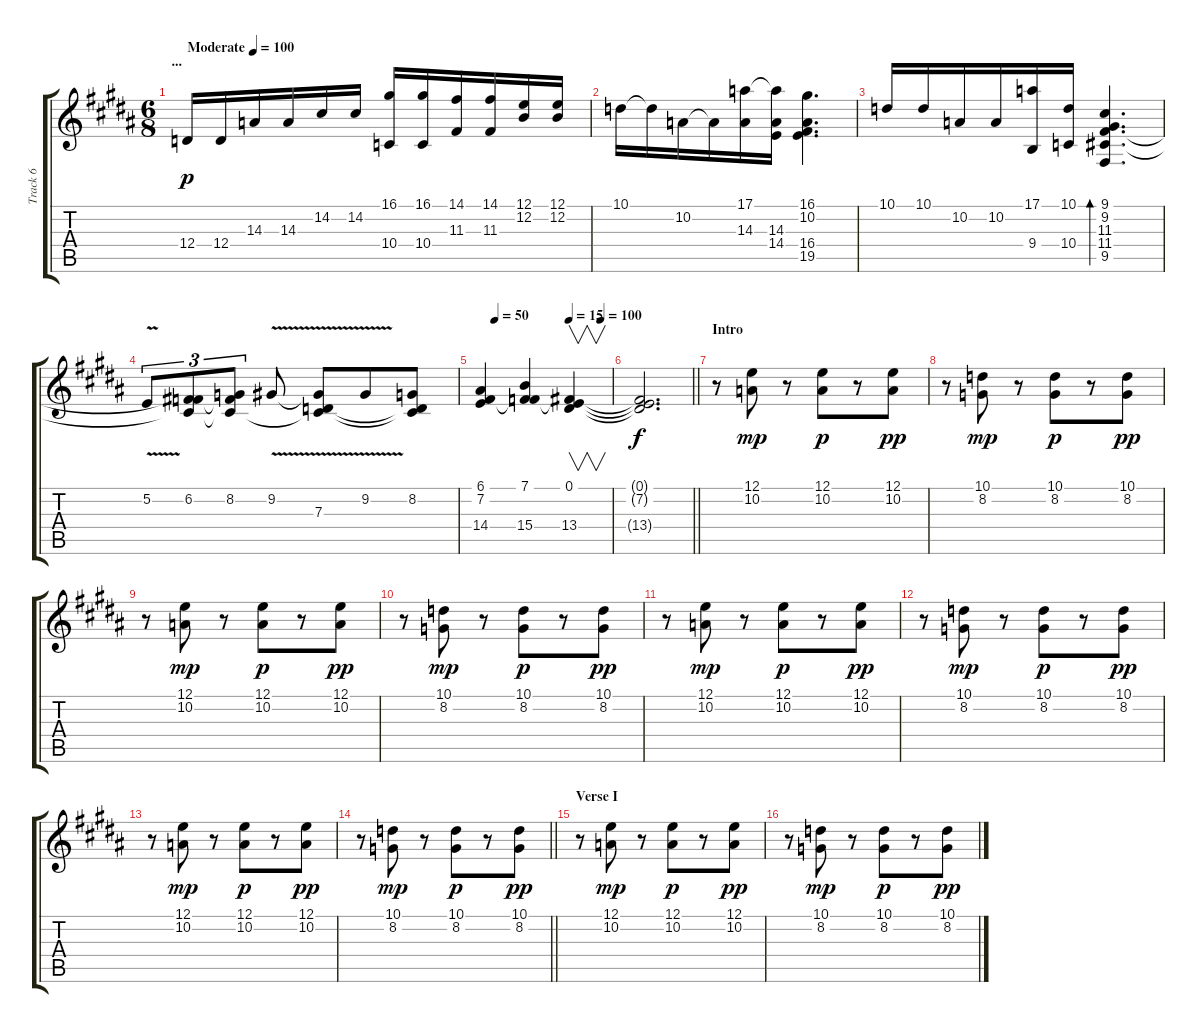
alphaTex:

\track ("Track 6" "Track 6") {instrument stringensemble1}
\staff {score tabs}
\tuning (E4 B3 G3 D3 A2 E2) {hide}
\ts (6 8)
\section ("" "...")
\tempo (100 "Moderate")
\clef g2
\ks b
12.4.16{dy p instrument stringensemble1} 12.4.16 14.3.16 14.3.16 14.2.16 14.2.16 (16.1 10.4).16 (16.1 10.4).16 (14.1 11.3).16 (14.1 11.3).16 (12.1 12.2).16 (12.1 12.2).16 |
10.1.16 10.1{t}.16 10.2.16 10.2{t}.16 (17.1 14.3).16 (17.1{t} 14.3 14.4).16 (16.1 10.2 16.4 19.5).4{d} |
10.1.16 10.1.16 10.2.16 10.2.16 (17.1 9.4).16 (10.1 10.4).16 (9.1 9.2 11.3 11.4 9.5).4{d bd 60} |
5.2{v}.8{tu (3 2)} (6.2 11.3{t} 11.4{t}).8{tu (3 2)} (8.2 11.3{t} 11.4{t}).8{tu (3 2)} 9.2{v}.8 (9.2{t} 7.3 11.4{t}).8 9.2{v}.8 (8.2 7.3{t} 11.4{t}).8 |
\tempo (50 0.08333333333333333)
\tempo (15 0.6666666666666666)
\tempo (100 0.9166666666666666)
(6.1 7.2 14.4).4{instrument electricgrandpiano} (7.1 7.2{t} 15.4).4 (0.1 7.2{t} 13.4).4{v} |
\barLineRight lightlight
(0.1{t} 7.2{t} 13.4{t}).2{d dy f} |
\section ("" "Intro")
r.8{instrument stringensemble1} (12.1 10.2).8{dy mp} r.8 (12.1 10.2).8{dy p} r.8 (12.1 10.2).8{dy pp} |
r.8 (10.1 8.2).8{dy mp} r.8 (10.1 8.2).8{dy p} r.8 (10.1 8.2).8{dy pp} |
r.8 (12.1 10.2).8{dy mp} r.8 (12.1 10.2).8{dy p} r.8 (12.1 10.2).8{dy pp} |
r.8 (10.1 8.2).8{dy mp} r.8 (10.1 8.2).8{dy p} r.8 (10.1 8.2).8{dy pp} |
r.8 (12.1 10.2).8{dy mp} r.8 (12.1 10.2).8{dy p} r.8 (12.1 10.2).8{dy pp} |
r.8 (10.1 8.2).8{dy mp} r.8 (10.1 8.2).8{dy p} r.8 (10.1 8.2).8{dy pp} |
r.8 (12.1 10.2).8{dy mp} r.8 (12.1 10.2).8{dy p} r.8 (12.1 10.2).8{dy pp} |
\barLineRight lightlight
r.8 (10.1 8.2).8{dy mp} r.8 (10.1 8.2).8{dy p} r.8 (10.1 8.2).8{dy pp} |
\section ("" "Verse I")
r.8{instrument stringensemble1} (12.1 10.2).8{dy mp} r.8 (12.1 10.2).8{dy p} r.8 (12.1 10.2).8{dy pp} |
r.8 (10.1 8.2).8{dy mp} r.8 (10.1 8.2).8{dy p} r.8 (10.1 8.2).8{dy pp}
